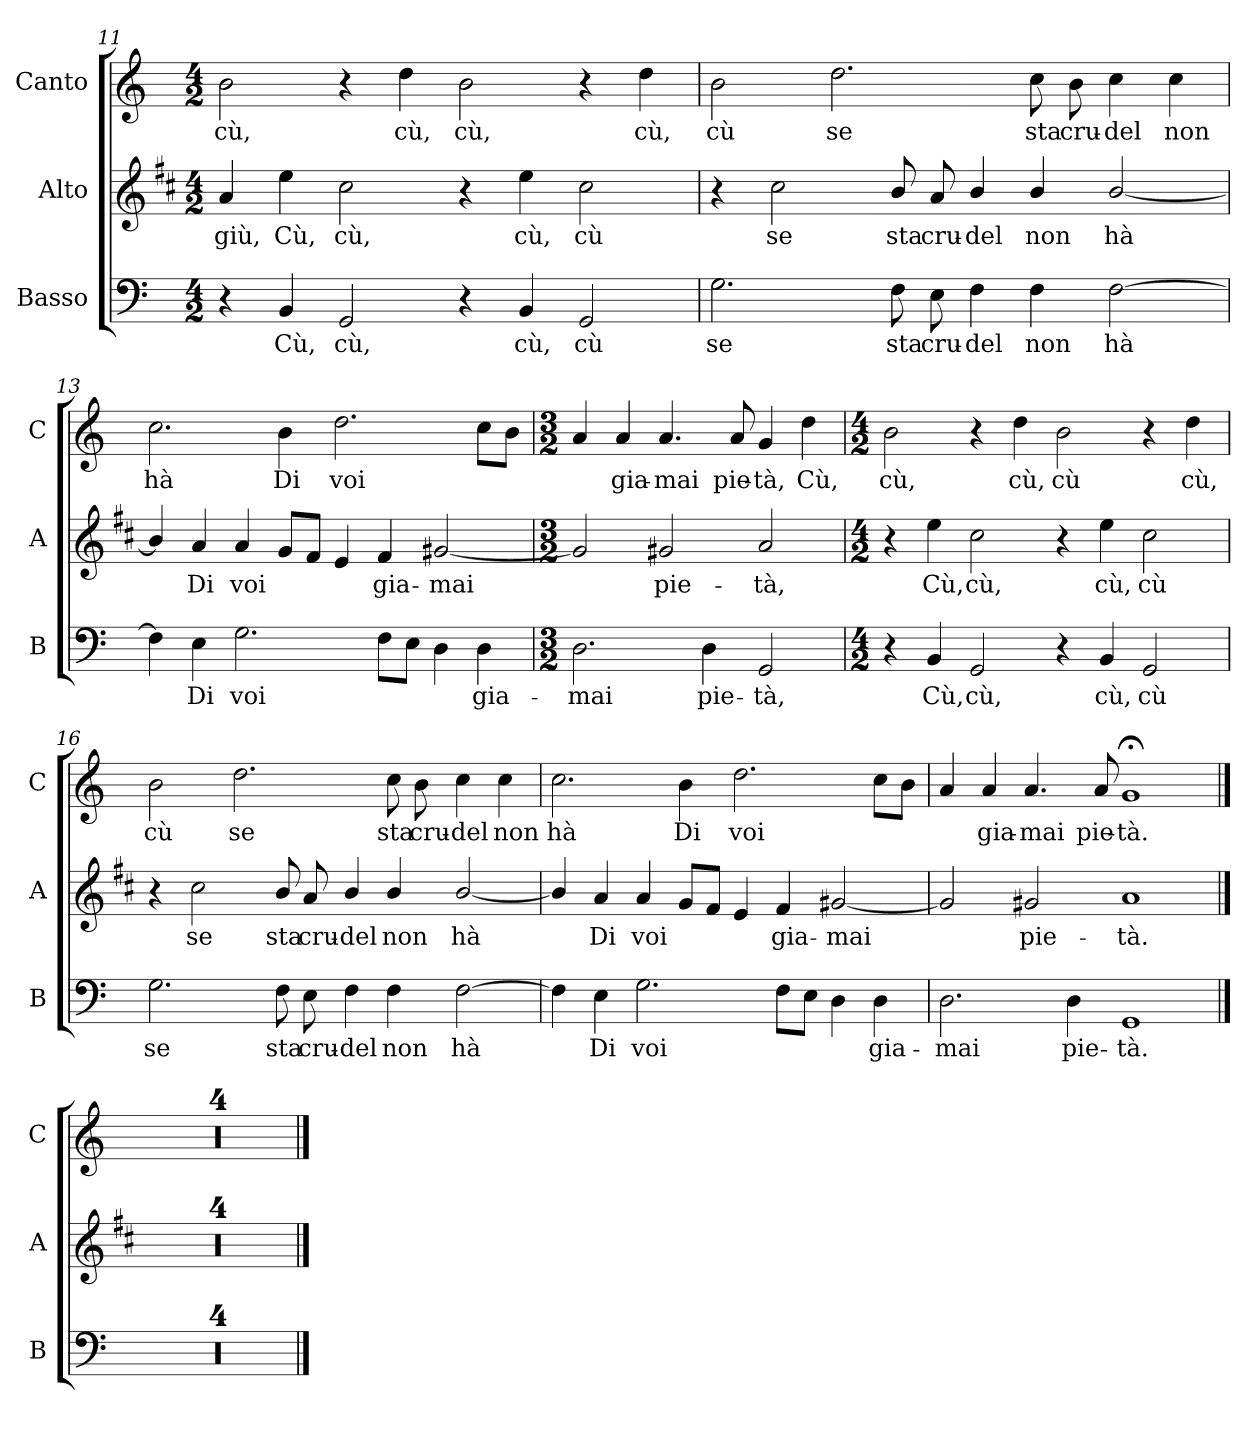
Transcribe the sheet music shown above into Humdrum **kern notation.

**kern	**text	**kern	**text	**kern	**text
*part3	*part3	*part2	*part2	*part1	*part1
*staff3	*staff3	*staff2	*staff2	*staff1	*staff1
*I"Basso	*	*I"Alto	*	*I"Canto	*
*I'B	*	*I'A	*	*I'C	*
!!LO:LB:g=z
*clefF4	*	*clefG2	*	*clefG2	*
*	*	*ITrd1c2	*	*	*
*k[]	*	*k[]	*	*k[]	*
*C:	*	*C:	*	*C:	*
*M4/2	*	*M4/2	*	*M4/2	*
=11	=11	=11	=11	=11	=11
!	!	!	!LO:LY:b	!	!LO:LY:b
4r	.	4g/	giù,	2b\	cù,
!	!LO:LY:b	!	!LO:LY:b	!	!
4BB/	Cù,	4dd\	Cù,	.	.
!	!LO:LY:b	!	!LO:LY:b	!	!
2GG/	cù,	2b\	cù,	4r	.
!	!	!	!	!	!LO:LY:b
.	.	.	.	4dd\	cù,
!	!	!	!	!	!LO:LY:b
4r	.	4r	.	2b\	cù,
!	!LO:LY:b	!	!LO:LY:b	!	!
4BB/	cù,	4dd\	cù,	.	.
!	!LO:LY:b	!	!LO:LY:b	!	!
2GG/	cù	2b\	cù	4r	.
!	!	!	!	!	!LO:LY:b
.	.	.	.	4dd\	cù,
=12	=12	=12	=12	=12	=12
!	!LO:LY:b	!	!	!	!LO:LY:b
2.G\	se	4r	.	2b\	cù
!	!	!	!LO:LY:b	!	!
.	.	2b\	se	.	.
!	!	!	!	!	!LO:LY:b
.	.	.	.	2.dd\	se
!	!LO:LY:b	!	!LO:LY:b	!	!
8F\	sta	8a/	sta	.	.
!	!LO:LY:b	!	!LO:LY:b	!	!
8E\	cru-	8g/	cru-	.	.
!	!LO:LY:b	!	!LO:LY:b	!	!
4F\	-del	4a/	-del	.	.
!	!LO:LY:b	!	!LO:LY:b	!	!LO:LY:b
4F\	non	4a/	non	8cc\	sta
!	!	!	!	!	!LO:LY:b
.	.	.	.	8b\	cru-
!	!LO:LY:b	!	!LO:LY:b	!	!LO:LY:b
[2F\	hà	[2a/	hà	4cc\	-del
!	!	!	!	!	!LO:LY:b
.	.	.	.	4cc\	non
=13	=13	=13	=13	=13	=13
!	!	!	!	!	!LO:LY:b
4F\]	.	4a/]	.	2.cc\	hà
!	!LO:LY:b	!	!LO:LY:b	!	!
4E\	Di	4g/	Di	.	.
!	!LO:LY:b	!	!LO:LY:b	!	!
2.G\	voi	4g/	voi	.	.
!	!	!	!	!	!LO:LY:b
.	.	8f/L	.	4b\	Di
.	.	8e/J	.	.	.
!	!	!	!	!	!LO:LY:b
.	.	4d/	.	2.dd\	voi
!	!	!	!LO:LY:b	!	!
8F\L	.	4e/	gia-	.	.
8E\J	.	.	.	.	.
!	!	!	!LO:LY:b	!	!
4D\	.	[2f#X/	-mai	.	.
!	!LO:LY:b	!	!	!	!
4D\	gia-	.	.	8cc\L	.
.	.	.	.	8b\J	.
!!LO:PB:g=z
=14	=14	=14	=14	=14	=14
*M3/2	*	*M3/2	*	*M3/2	*
!	!LO:LY:b	!	!	!	!
2.D\	-mai	2f#/]	.	4a/	.
!	!	!	!	!	!LO:LY:b
.	.	.	.	4a/	gia-
!	!	!	!LO:LY:b	!	!LO:LY:b
.	.	2f#X/	pie-	4.a/	-mai
!	!LO:LY:b	!	!	!	!
4D\	pie-	.	.	.	.
!	!	!	!	!	!LO:LY:b
.	.	.	.	8a/	pie-
!	!LO:LY:b	!	!LO:LY:b	!	!LO:LY:b
2GG/	-tà,	2g/	-tà,	4g/	-tà,
!	!	!	!	!	!LO:LY:b
.	.	.	.	4dd\	Cù,
=15	=15	=15	=15	=15	=15
*M4/2	*	*M4/2	*	*M4/2	*
!	!	!	!	!	!LO:LY:b
4r	.	4r	.	2b\	cù,
!	!LO:LY:b	!	!LO:LY:b	!	!
4BB/	Cù,	4dd\	Cù,	.	.
!	!LO:LY:b	!	!LO:LY:b	!	!
2GG/	cù,	2b\	cù,	4r	.
!	!	!	!	!	!LO:LY:b
.	.	.	.	4dd\	cù,
!	!	!	!	!	!LO:LY:b
4r	.	4r	.	2b\	cù
!	!LO:LY:b	!	!LO:LY:b	!	!
4BB/	cù,	4dd\	cù,	.	.
!	!LO:LY:b	!	!LO:LY:b	!	!
2GG/	cù	2b\	cù	4r	.
!	!	!	!	!	!LO:LY:b
.	.	.	.	4dd\	cù,
=16	=16	=16	=16	=16	=16
!	!LO:LY:b	!	!	!	!LO:LY:b
2.G\	se	4r	.	2b\	cù
!	!	!	!LO:LY:b	!	!
.	.	2b\	se	.	.
!	!	!	!	!	!LO:LY:b
.	.	.	.	2.dd\	se
!	!LO:LY:b	!	!LO:LY:b	!	!
8F\	sta	8a/	sta	.	.
!	!LO:LY:b	!	!LO:LY:b	!	!
8E\	cru-	8g/	cru-	.	.
!	!LO:LY:b	!	!LO:LY:b	!	!
4F\	-del	4a/	-del	.	.
!	!LO:LY:b	!	!LO:LY:b	!	!LO:LY:b
4F\	non	4a/	non	8cc\	sta
!	!	!	!	!	!LO:LY:b
.	.	.	.	8b\	cru-
!	!LO:LY:b	!	!LO:LY:b	!	!LO:LY:b
[2F\	hà	[2a/	hà	4cc\	-del
!	!	!	!	!	!LO:LY:b
.	.	.	.	4cc\	non
!!LO:LB:g=z
=17	=17	=17	=17	=17	=17
!	!	!	!	!	!LO:LY:b
4F\]	.	4a/]	.	2.cc\	hà
!	!LO:LY:b	!	!LO:LY:b	!	!
4E\	Di	4g/	Di	.	.
!	!LO:LY:b	!	!LO:LY:b	!	!
2.G\	voi	4g/	voi	.	.
!	!	!	!	!	!LO:LY:b
.	.	8f/L	.	4b\	Di
.	.	8e/J	.	.	.
!	!	!	!	!	!LO:LY:b
.	.	4d/	.	2.dd\	voi
!	!	!	!LO:LY:b	!	!
8F\L	.	4e/	gia-	.	.
8E\J	.	.	.	.	.
!	!	!	!LO:LY:b	!	!
4D\	.	[2f#X/	-mai	.	.
!	!LO:LY:b	!	!	!	!
4D\	gia-	.	.	8cc\L	.
.	.	.	.	8b\J	.
=18	=18	=18	=18	=18	=18
!	!LO:LY:b	!	!	!	!
2.D\	-mai	2f#/]	.	4a/	.
!	!	!	!	!	!LO:LY:b
.	.	.	.	4a/	gia-
!	!	!	!LO:LY:b	!	!LO:LY:b
.	.	2f#X/	pie-	4.a/	-mai
!	!LO:LY:b	!	!	!	!
4D\	pie-	.	.	.	.
!	!	!	!	!	!LO:LY:b
.	.	.	.	8a/	pie-
!	!LO:LY:b	!	!LO:LY:b	!	!LO:LY:b
1GG	-tà.	1g	-tà.	1g;<	-tà.
==19	==19	==19	==19	==19	==19
0r	.	0r	.	0r	.
=20	=20	=20	=20	=20	=20
0r	.	0r	.	0r	.
=21	=21	=21	=21	=21	=21
0r	.	0r	.	0r	.
=22	=22	=22	=22	=22	=22
0r	.	0r	.	0r	.
==	==	==	==	==	==
*-	*-	*-	*-	*-	*-
